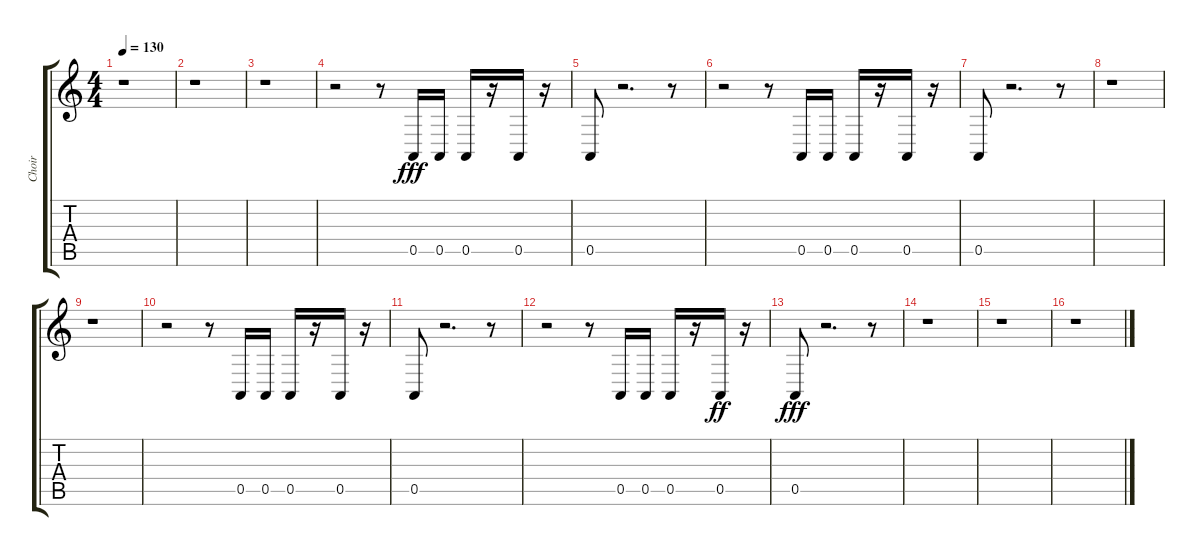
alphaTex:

\track ("Choir" "Choir") {instrument voiceoohs}
\staff {score tabs}
\tuning (E4 B3 G3 D3 A2 E2) {hide}
\ts (4 4)
\tempo 130
\clef g2
\ks c
r.1{dy fff} |
r.1 |
r.1 |
r.2 r.8 0.5.16 0.5.16 0.5.16 r.16 0.5.16 r.16 |
0.5.8 r.2{d} r.8 |
r.2 r.8 0.5.16 0.5.16 0.5.16 r.16 0.5.16 r.16 |
0.5.8 r.2{d} r.8 |
r.1 |
r.1 |
r.2 r.8 0.5.16 0.5.16 0.5.16 r.16 0.5.16 r.16 |
0.5.8 r.2{d} r.8 |
r.2 r.8 0.5.16 0.5.16 0.5.16 r.16 0.5.16{dy ff} r.16 |
0.5.8{dy fff} r.2{d} r.8 |
r.1 |
r.1 |
r.1
